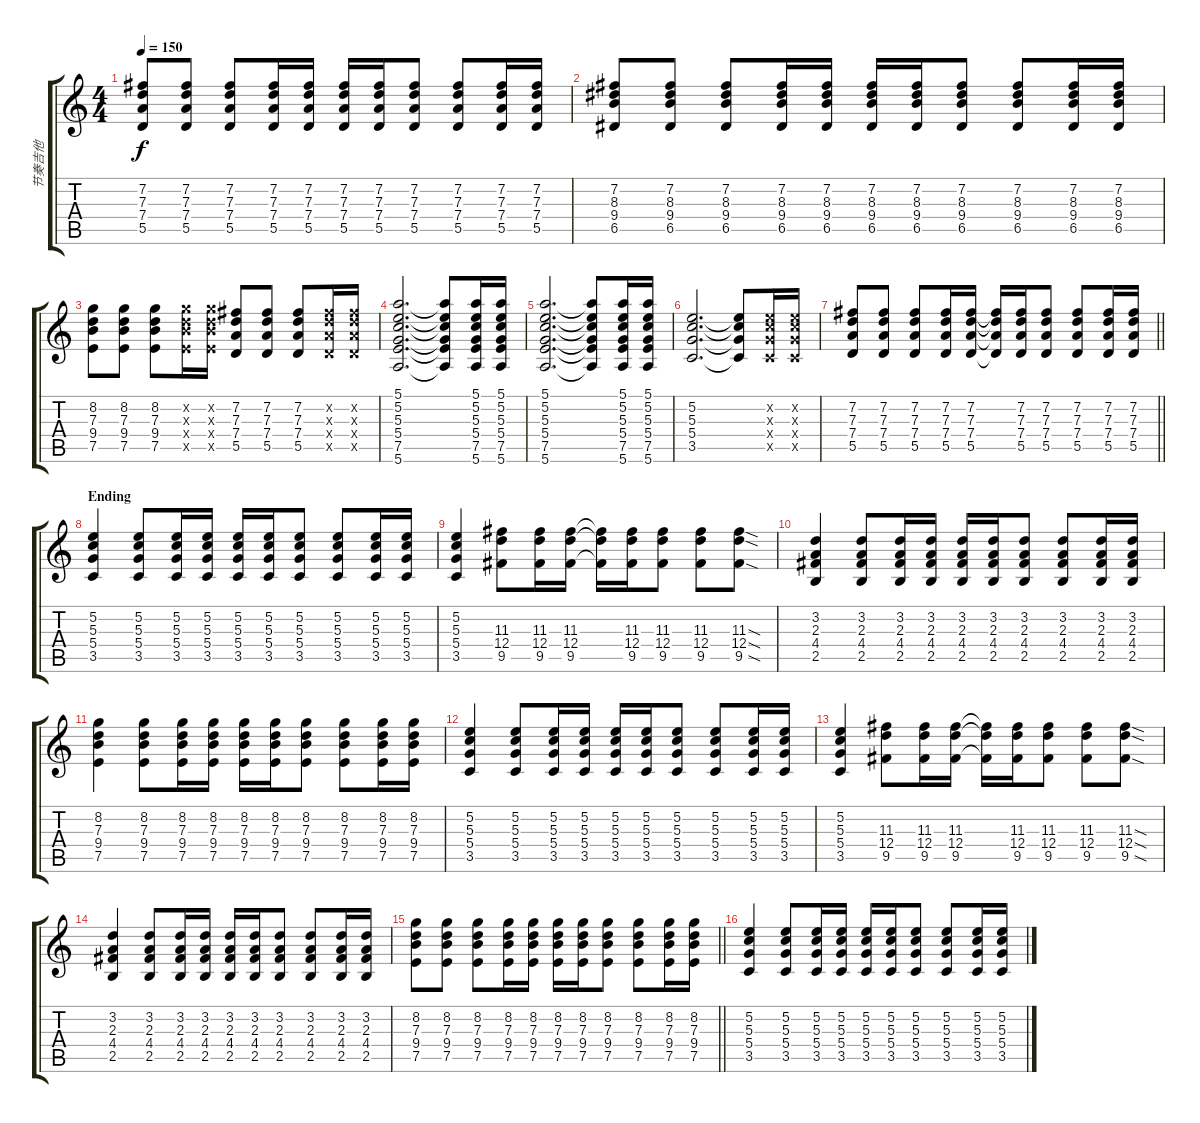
\track ("节奏吉他" "节奏吉他") {instrument overdrivenguitar}
\staff {score tabs}
\tuning (E4 B3 G3 D3 A2 E2) {hide}
\ts (4 4)
\tempo 150
\clef g2
\ks c
(7.2 7.3 7.4 5.5).8{dy f} (7.2 7.3 7.4 5.5).8 (7.2 7.3 7.4 5.5).8 (7.2 7.3 7.4 5.5).16 (7.2 7.3 7.4 5.5).16 (7.2 7.3 7.4 5.5).16 (7.2 7.3 7.4 5.5).16 (7.2 7.3 7.4 5.5).8 (7.2 7.3 7.4 5.5).8 (7.2 7.3 7.4 5.5).16 (7.2 7.3 7.4 5.5).16 |
(7.2 8.3 9.4 6.5).8 (7.2 8.3 9.4 6.5).8 (7.2 8.3 9.4 6.5).8 (7.2 8.3 9.4 6.5).16 (7.2 8.3 9.4 6.5).16 (7.2 8.3 9.4 6.5).16 (7.2 8.3 9.4 6.5).16 (7.2 8.3 9.4 6.5).8 (7.2 8.3 9.4 6.5).8 (7.2 8.3 9.4 6.5).16 (7.2 8.3 9.4 6.5).16 |
(8.2 7.3 9.4 7.5).8 (8.2 7.3 9.4 7.5).8 (8.2 7.3 9.4 7.5).8 (8.2{x} 7.3{x} 9.4{x} 7.5{x}).16 (8.2{x} 7.3{x} 9.4{x} 7.5{x}).16 (7.2 7.3 7.4 5.5).8 (7.2 7.3 7.4 5.5).8 (7.2 7.3 7.4 5.5).8 (7.2{x} 7.3{x} 7.4{x} 5.5{x}).16 (7.2{x} 7.3{x} 7.4{x} 5.5{x}).16 |
(5.1 5.2 5.3 5.4 7.5 5.6).2{d} (5.1{t} 5.2{t} 5.3{t} 5.4{t} 7.5{t} 5.6{t}).8 (5.1 5.2 5.3 5.4 7.5 5.6).16 (5.1 5.2 5.3 5.4 7.5 5.6).16 |
(5.1 5.2 5.3 5.4 7.5 5.6).2{d} (5.1{t} 5.2{t} 5.3{t} 5.4{t} 7.5{t} 5.6{t}).8 (5.1 5.2 5.3 5.4 7.5 5.6).16 (5.1 5.2 5.3 5.4 7.5 5.6).16 |
(5.2 5.3 5.4 3.5).2{d} (5.2{t} 5.3{t} 5.4{t} 3.5{t}).8 (5.2{x} 5.3{x} 5.4{x} 3.5{x}).16 (5.2{x} 5.3{x} 5.4{x} 3.5{x}).16 |
\barLineRight lightlight
(7.2 7.3 7.4 5.5).8 (7.2 7.3 7.4 5.5).8 (7.2 7.3 7.4 5.5).8 (7.2 7.3 7.4 5.5).16 (7.2 7.3 7.4 5.5).16 (7.2{t} 7.3{t} 7.4{t} 5.5{t}).16 (7.2 7.3 7.4 5.5).16 (7.2 7.3 7.4 5.5).8 (7.2 7.3 7.4 5.5).8 (7.2 7.3 7.4 5.5).16 (7.2 7.3 7.4 5.5).16 |
\section ("" "Ending")
(5.2 5.3 5.4 3.5).4 (5.2 5.3 5.4 3.5).8 (5.2 5.3 5.4 3.5).16 (5.2 5.3 5.4 3.5).16 (5.2 5.3 5.4 3.5).16 (5.2 5.3 5.4 3.5).16 (5.2 5.3 5.4 3.5).8 (5.2 5.3 5.4 3.5).8 (5.2 5.3 5.4 3.5).16 (5.2 5.3 5.4 3.5).16 |
(5.2 5.3 5.4 3.5).4 (11.3 12.4 9.5).8 (11.3 12.4 9.5).16 (11.3 12.4 9.5).16 (11.3{t} 12.4{t} 9.5{t}).16 (11.3 12.4 9.5).16 (11.3 12.4 9.5).8 (11.3 12.4 9.5).8 (11.3{sod} 12.4{sod} 9.5{sod}).8 |
(3.2 2.3 4.4 2.5).4 (3.2 2.3 4.4 2.5).8 (3.2 2.3 4.4 2.5).16 (3.2 2.3 4.4 2.5).16 (3.2 2.3 4.4 2.5).16 (3.2 2.3 4.4 2.5).16 (3.2 2.3 4.4 2.5).8 (3.2 2.3 4.4 2.5).8 (3.2 2.3 4.4 2.5).16 (3.2 2.3 4.4 2.5).16 |
(8.2 7.3 9.4 7.5).4 (8.2 7.3 9.4 7.5).8 (8.2 7.3 9.4 7.5).16 (8.2 7.3 9.4 7.5).16 (8.2 7.3 9.4 7.5).16 (8.2 7.3 9.4 7.5).16 (8.2 7.3 9.4 7.5).8 (8.2 7.3 9.4 7.5).8 (8.2 7.3 9.4 7.5).16 (8.2 7.3 9.4 7.5).16 |
(5.2 5.3 5.4 3.5).4 (5.2 5.3 5.4 3.5).8 (5.2 5.3 5.4 3.5).16 (5.2 5.3 5.4 3.5).16 (5.2 5.3 5.4 3.5).16 (5.2 5.3 5.4 3.5).16 (5.2 5.3 5.4 3.5).8 (5.2 5.3 5.4 3.5).8 (5.2 5.3 5.4 3.5).16 (5.2 5.3 5.4 3.5).16 |
(5.2 5.3 5.4 3.5).4 (11.3 12.4 9.5).8 (11.3 12.4 9.5).16 (11.3 12.4 9.5).16 (11.3{t} 12.4{t} 9.5{t}).16 (11.3 12.4 9.5).16 (11.3 12.4 9.5).8 (11.3 12.4 9.5).8 (11.3{sod} 12.4{sod} 9.5{sod}).8 |
(3.2 2.3 4.4 2.5).4 (3.2 2.3 4.4 2.5).8 (3.2 2.3 4.4 2.5).16 (3.2 2.3 4.4 2.5).16 (3.2 2.3 4.4 2.5).16 (3.2 2.3 4.4 2.5).16 (3.2 2.3 4.4 2.5).8 (3.2 2.3 4.4 2.5).8 (3.2 2.3 4.4 2.5).16 (3.2 2.3 4.4 2.5).16 |
\barLineRight lightlight
(8.2 7.3 9.4 7.5).8 (8.2 7.3 9.4 7.5).8 (8.2 7.3 9.4 7.5).8 (8.2 7.3 9.4 7.5).16 (8.2 7.3 9.4 7.5).16 (8.2 7.3 9.4 7.5).16 (8.2 7.3 9.4 7.5).16 (8.2 7.3 9.4 7.5).8 (8.2 7.3 9.4 7.5).8 (8.2 7.3 9.4 7.5).16 (8.2 7.3 9.4 7.5).16 |
(5.2 5.3 5.4 3.5).4 (5.2 5.3 5.4 3.5).8 (5.2 5.3 5.4 3.5).16 (5.2 5.3 5.4 3.5).16 (5.2 5.3 5.4 3.5).16 (5.2 5.3 5.4 3.5).16 (5.2 5.3 5.4 3.5).8 (5.2 5.3 5.4 3.5).8 (5.2 5.3 5.4 3.5).16 (5.2 5.3 5.4 3.5).16
